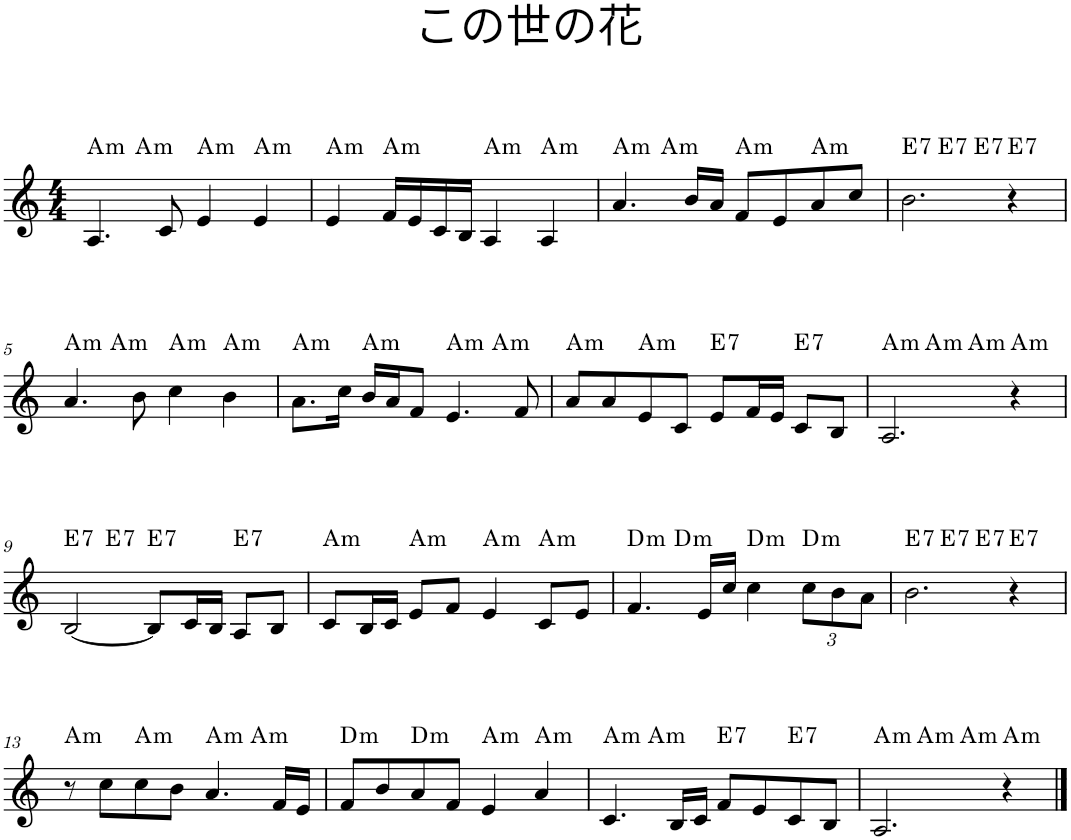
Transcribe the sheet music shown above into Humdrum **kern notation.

**kern	**harte
*part1	*part1
*staff1	*
*I"Piano	*
*I'Pno.	*
*clefG2	*
*k[]	*
*M4/4	*
=1	=1
!	!LO:H:kt=m
*^	*
4.A/	4ryy	A:min
!	!	!LO:H:kt=m
.	2.ryy	A:min
8c/	.	.
!	!	!LO:H:kt=m
4e/	.	A:min
!	!	!LO:H:kt=m
4e/	.	A:min
=2	=2	=2
!	!	!LO:H:kt=m
*v	*v	*
4e/	A:min
!	!LO:H:kt=m
16f/LL	A:min
16e/	.
16c/	.
16B/JJ	.
!	!LO:H:kt=m
4A/	A:min
!	!LO:H:kt=m
4A/	A:min
=3	=3
!	!LO:H:kt=m
*^	*
4.a/	4ryy	A:min
!	!	!LO:H:kt=m
.	2.ryy	A:min
16b/LL	.	.
16a/JJ	.	.
!	!	!LO:H:kt=m
8f/L	.	A:min
8e/	.	.
!	!	!LO:H:kt=m
8a/	.	A:min
8cc/J	.	.
=4	=4	=4
!	!	!LO:H:kt=7
*	*^	*
2.b\	4ryy	2ryy	E:7
!	!	!	!LO:H:kt=7
.	2.ryy	.	E:7
!	!	!	!LO:H:kt=7
.	.	2ryy	E:7
!	!	!	!LO:H:kt=7
4r	.	.	E:7
!!LO:LB:g=z	!!	!!
=5	=5	=5	=5
!	!	!	!LO:H:kt=m
*	*v	*v	*
4.a/	4ryy	A:min
!	!	!LO:H:kt=m
.	2.ryy	A:min
8b\	.	.
!	!	!LO:H:kt=m
4cc\	.	A:min
!	!	!LO:H:kt=m
4b\	.	A:min
=6	=6	=6
!	!	!LO:H:kt=m
8.a\L	2.ryy	A:min
16cc\Jk	.	.
!	!	!LO:H:kt=m
16b/LL	.	A:min
16a/J	.	.
8f/J	.	.
!	!	!LO:H:kt=m
4.e/	.	A:min
!	!	!LO:H:kt=m
.	4ryy	A:min
8f/	.	.
=7	=7	=7
!	!	!LO:H:kt=m
*v	*v	*
8a/L	A:min
8a/	.
!	!LO:H:kt=m
8e/	A:min
8c/J	.
!	!LO:H:kt=7
8e/L	E:7
16f/L	.
16e/JJ	.
!	!LO:H:kt=7
8c/L	E:7
8B/J	.
=8	=8
!	!LO:H:kt=m
*^	*
*	*^	*
2.A/	4ryy	2ryy	A:min
!	!	!	!LO:H:kt=m
.	2.ryy	.	A:min
!	!	!	!LO:H:kt=m
.	.	2ryy	A:min
!	!	!	!LO:H:kt=m
4r	.	.	A:min
!!LO:LB:g=z	!!	!!
=9	=9	=9	=9
!	!	!	!LO:H:kt=7
*	*v	*v	*
[<2B/	4ryy	E:7
!	!	!LO:H:kt=7
.	2.ryy	E:7
!	!	!LO:H:kt=7
8B/L]	.	E:7
16c/L	.	.
16B/JJ	.	.
!	!	!LO:H:kt=7
8A/L	.	E:7
8B/J	.	.
=10	=10	=10
!	!	!LO:H:kt=m
*v	*v	*
8c/L	A:min
16B/L	.
16c/JJ	.
!	!LO:H:kt=m
8e/L	A:min
8f/J	.
!	!LO:H:kt=m
4e/	A:min
!	!LO:H:kt=m
8c/L	A:min
8e/J	.
=11	=11
!	!LO:H:kt=m
*^	*
4.f/	4ryy	D:min
!	!	!LO:H:kt=m
.	2.ryy	D:min
16e/LL	.	.
16cc/JJ	.	.
!	!	!LO:H:kt=m
4cc\	.	D:min
*Xbrackettup	*	*
!	!	!LO:H:kt=m
12cc\L	.	D:min
12b\	.	.
12a\J	.	.
=12	=12	=12
!	!	!LO:H:kt=7
*	*^	*
2.b\	4ryy	2ryy	E:7
!	!	!	!LO:H:kt=7
.	2.ryy	.	E:7
!	!	!	!LO:H:kt=7
.	.	2ryy	E:7
!	!	!	!LO:H:kt=7
4r	.	.	E:7
!!LO:LB:g=z	!!	!!
=13	=13	=13	=13
!	!	!	!LO:H:kt=m
*	*v	*v	*
8r	2.ryy	A:min
8cc\L	.	.
!	!	!LO:H:kt=m
8cc\	.	A:min
8b\J	.	.
!	!	!LO:H:kt=m
4.a/	.	A:min
!	!	!LO:H:kt=m
.	4ryy	A:min
16f/LL	.	.
16e/JJ	.	.
=14	=14	=14
!	!	!LO:H:kt=m
*v	*v	*
8f/L	D:min
8b/	.
!	!LO:H:kt=m
8a/	D:min
8f/J	.
!	!LO:H:kt=m
4e/	A:min
!	!LO:H:kt=m
4a/	A:min
=15	=15
!	!LO:H:kt=m
*^	*
4.c/	4ryy	A:min
!	!	!LO:H:kt=m
.	2.ryy	A:min
16B/LL	.	.
16c/JJ	.	.
!	!	!LO:H:kt=7
8f/L	.	E:7
8e/	.	.
!	!	!LO:H:kt=7
8c/	.	E:7
8B/J	.	.
=16	=16	=16
!	!	!LO:H:kt=m
*	*^	*
2.A/	4ryy	2ryy	A:min
!	!	!	!LO:H:kt=m
.	2.ryy	.	A:min
!	!	!	!LO:H:kt=m
.	.	2ryy	A:min
!	!	!	!LO:H:kt=m
4r	.	.	A:min
*v	*v	*v	*
==	==
*-	*-
